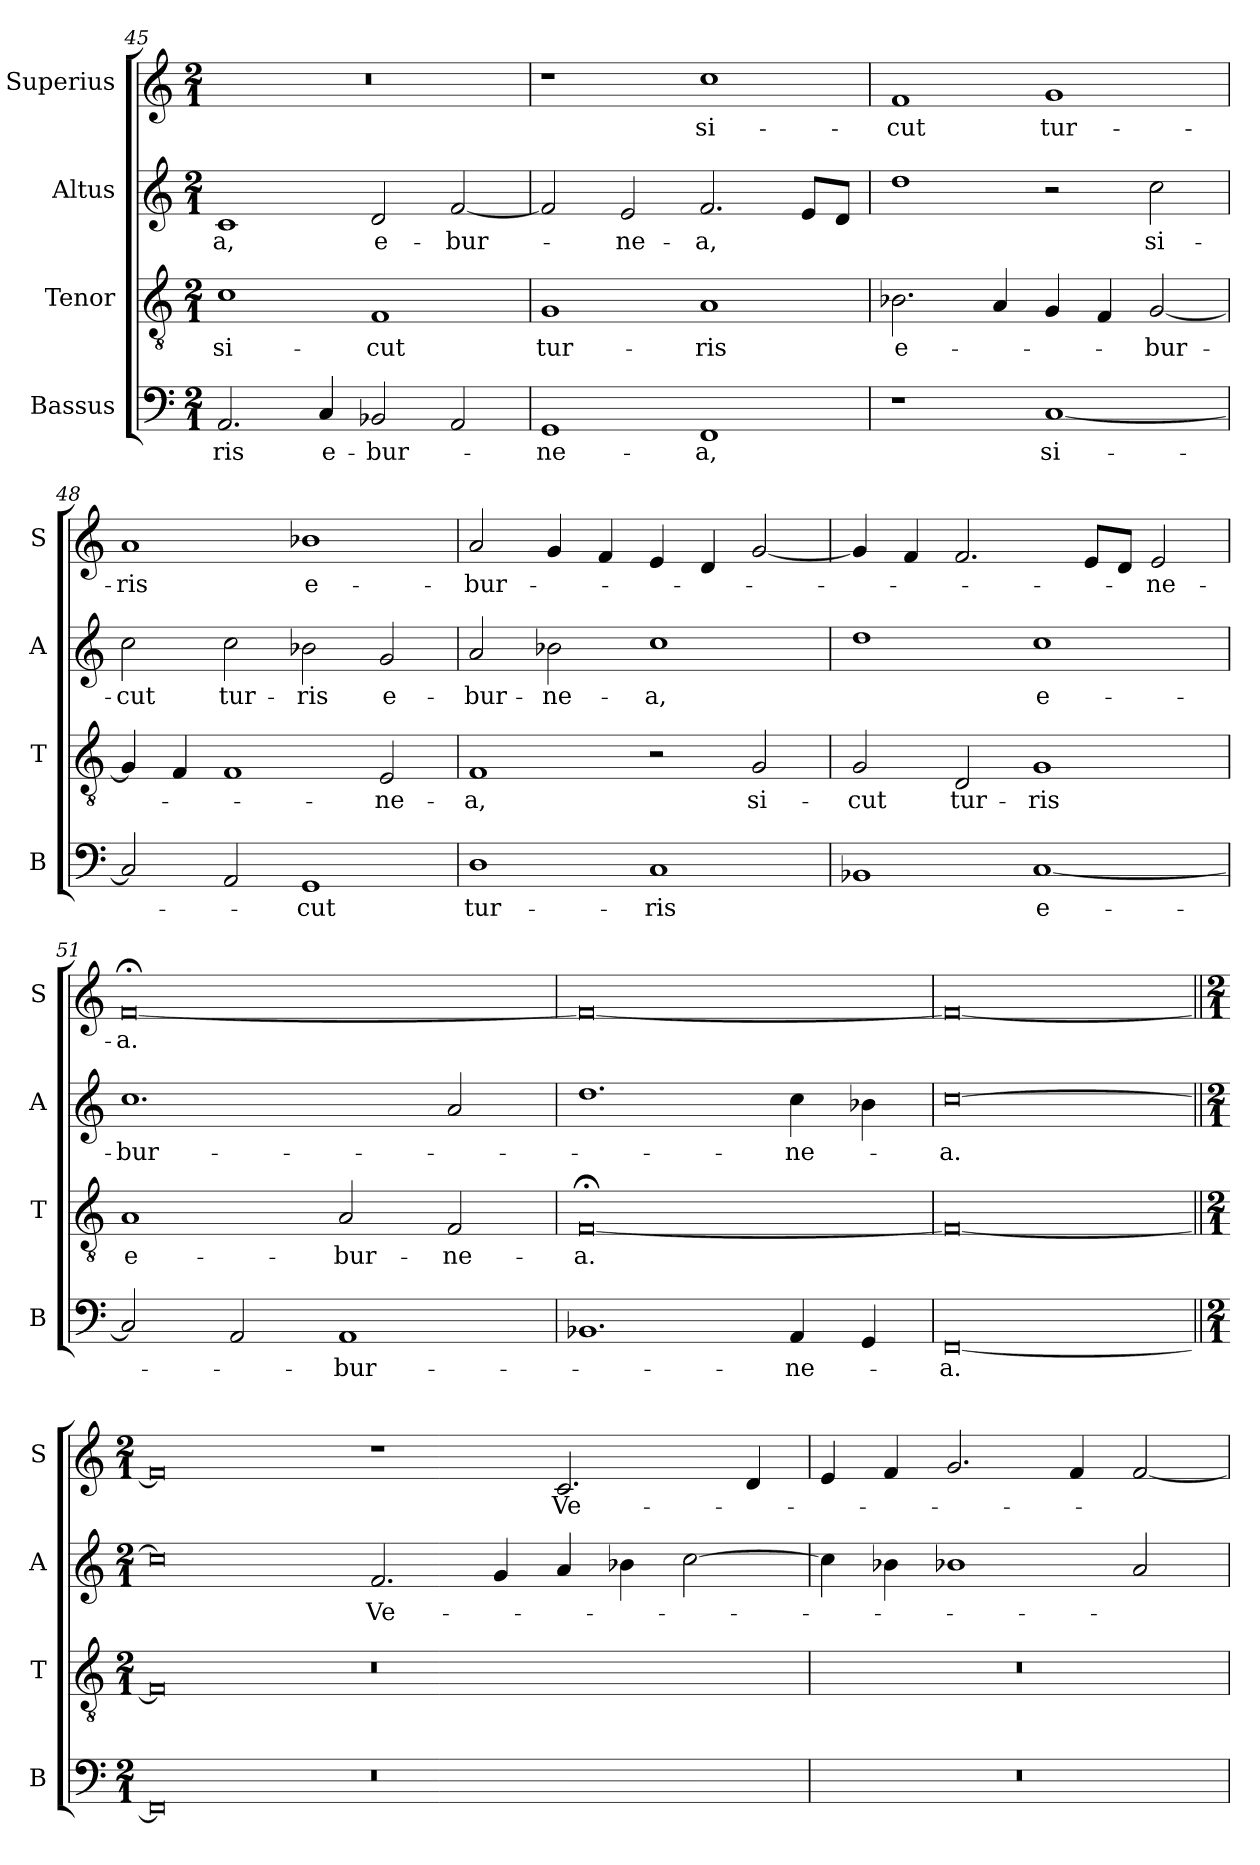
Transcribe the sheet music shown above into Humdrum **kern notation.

**kern	**text	**kern	**text	**kern	**text	**kern	**text
*part4	*part4	*part3	*part3	*part2	*part2	*part1	*part1
*staff4	*staff4	*staff3	*staff3	*staff2	*staff2	*staff1	*staff1
*I"Bassus	*	*I"Tenor	*	*I"Altus	*	*I"Superius	*
*I'B	*	*I'T	*	*I'A	*	*I'S	*
*clefF4	*	*clefGv2	*	*clefG2	*	*clefG2	*
*k[]	*	*k[]	*	*k[]	*	*k[]	*
*C:	*	*C:	*	*C:	*	*C:	*
*M2/1	*	*M2/1	*	*M2/1	*	*M2/1	*
=45	=45	=45	=45	=45	=45	=45	=45
2.AA	-ris	1c	si-	1c	-a,	0r	.
4C	e-	.	.	.	.	.	.
2BB-X	-bur-	1F	-cut	2d	e-	.	.
2AA	.	.	.	[2f	-bur-	.	.
=46	=46	=46	=46	=46	=46	=46	=46
1GG	-ne-	1G	tur-	2f]	.	1r	.
.	.	.	.	2e	-ne-	.	.
1FF	-a,	1A	-ris	2.f	-a,	1cc	si-
.	.	.	.	8eL	.	.	.
.	.	.	.	8dJ	.	.	.
=47	=47	=47	=47	=47	=47	=47	=47
1r	.	2.B-X	e-	1dd	.	1f	-cut
.	.	4A	.	.	.	.	.
[1C	si-	4G	.	2r	.	1g	tur-
.	.	4F	.	.	.	.	.
.	.	[2G	-bur-	2cc	si-	.	.
=48	=48	=48	=48	=48	=48	=48	=48
2C]	.	4G]	.	2cc	-cut	1a	-ris
.	.	4F	.	.	.	.	.
2AA	.	1F	.	2cc	tur-	.	.
1GG	-cut	.	.	2b-X	-ris	1b-X	e-
.	.	2E	-ne-	2g	e-	.	.
=49	=49	=49	=49	=49	=49	=49	=49
1D	tur-	1F	-a,	2a	-bur-	2a	-bur-
.	.	.	.	2b-X	-ne-	4g	.
.	.	.	.	.	.	4f	.
1C	-ris	2r	.	1cc	-a,	4e	.
.	.	.	.	.	.	4d	.
.	.	2G	si-	.	.	[2g	.
=50	=50	=50	=50	=50	=50	=50	=50
1BB-X	.	2G	-cut	1dd	.	4g]	.
.	.	.	.	.	.	4f	.
.	.	2D	tur-	.	.	2.f	.
[1C	e-	1G	-ris	1cc	e-	.	.
.	.	.	.	.	.	8eL	.
.	.	.	.	.	.	8dJ	.
.	.	.	.	.	.	2e	-ne-
=51	=51	=51	=51	=51	=51	=51	=51
2C]	.	1A	e-	1.cc	-bur-	[0f;<	-a.
2AA	.	.	.	.	.	.	.
1AA	-bur-	2A	-bur-	.	.	.	.
.	.	2F	-ne-	2a	.	.	.
=52	=52	=52	=52	=52	=52	=52	=52
1.BB-X	.	[0F;<	-a.	1.dd	.	0f_	.
4AA	-ne-	.	.	4cc	-ne-	.	.
4GG	.	.	.	4b-X	.	.	.
=	=	=	=	=	=	=	=
[0FF	-a.	0F_	.	[0cc	-a.	0f_	.
=||	=||	=||	=||	=||	=||	=||	=||
*M2/1	*	*M2/1	*	*M2/1	*	*M2/1	*
0FF]	.	0F]	.	0cc]	.	0f]	.
0r	.	0r	.	2.f	Ve-	1r	.
.	.	.	.	4g	.	.	.
.	.	.	.	4a	.	2.c	Ve-
.	.	.	.	4b-X	.	.	.
.	.	.	.	[2cc	.	.	.
.	.	.	.	.	.	4d	.
=53	=53	=53	=53	=53	=53	=53	=53
0r	.	0r	.	4cc]	.	4e	.
.	.	.	.	4b-X	.	4f	.
.	.	.	.	1b-X	.	2.g	.
.	.	.	.	.	.	4f	.
.	.	.	.	2a	.	[2f	.
=	=	=	=	=	=	=	=
*-	*-	*-	*-	*-	*-	*-	*-
